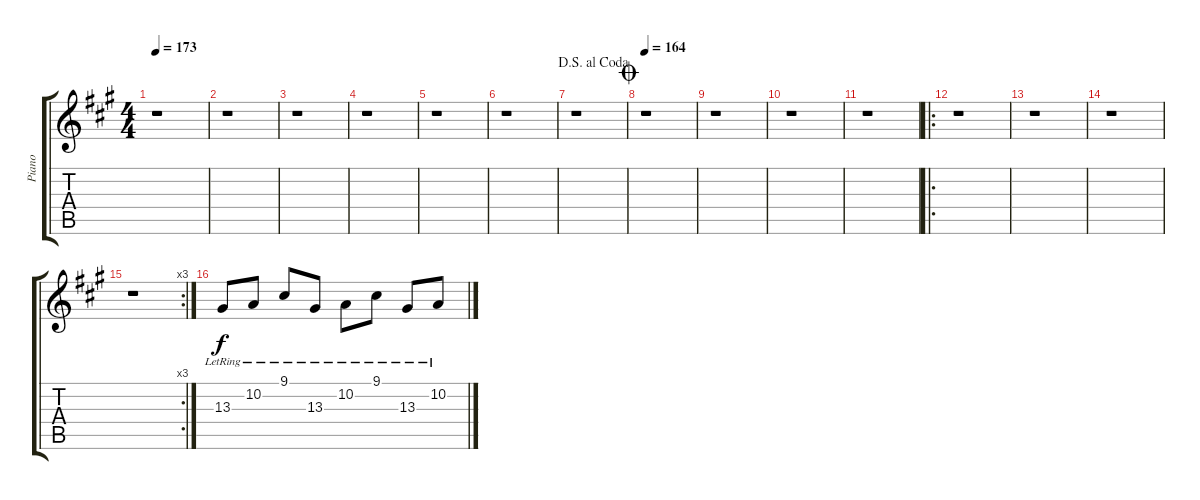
\track ("Piano" "Piano") {instrument acousticgrandpiano}
\staff {score tabs}
\tuning (E4 B3 G3 D3 A2 E2) {hide}
\ts (4 4)
\tempo 173
\clef g2
\ks a
r.1{dy f} |
r.1 |
r.1 |
r.1 |
r.1 |
r.1 |
\jump dalsegnoalcoda
r.1 |
\jump coda
\tempo 164
r.1 |
r.1 |
r.1 |
r.1 |
\ro
r.1 |
r.1 |
r.1 |
\rc 3
r.1 |
13.3{lr}.8 10.2{lr}.8 9.1{lr}.8 13.3{lr}.8 10.2{lr}.8 9.1{lr}.8 13.3{lr}.8 10.2{lr}.8
